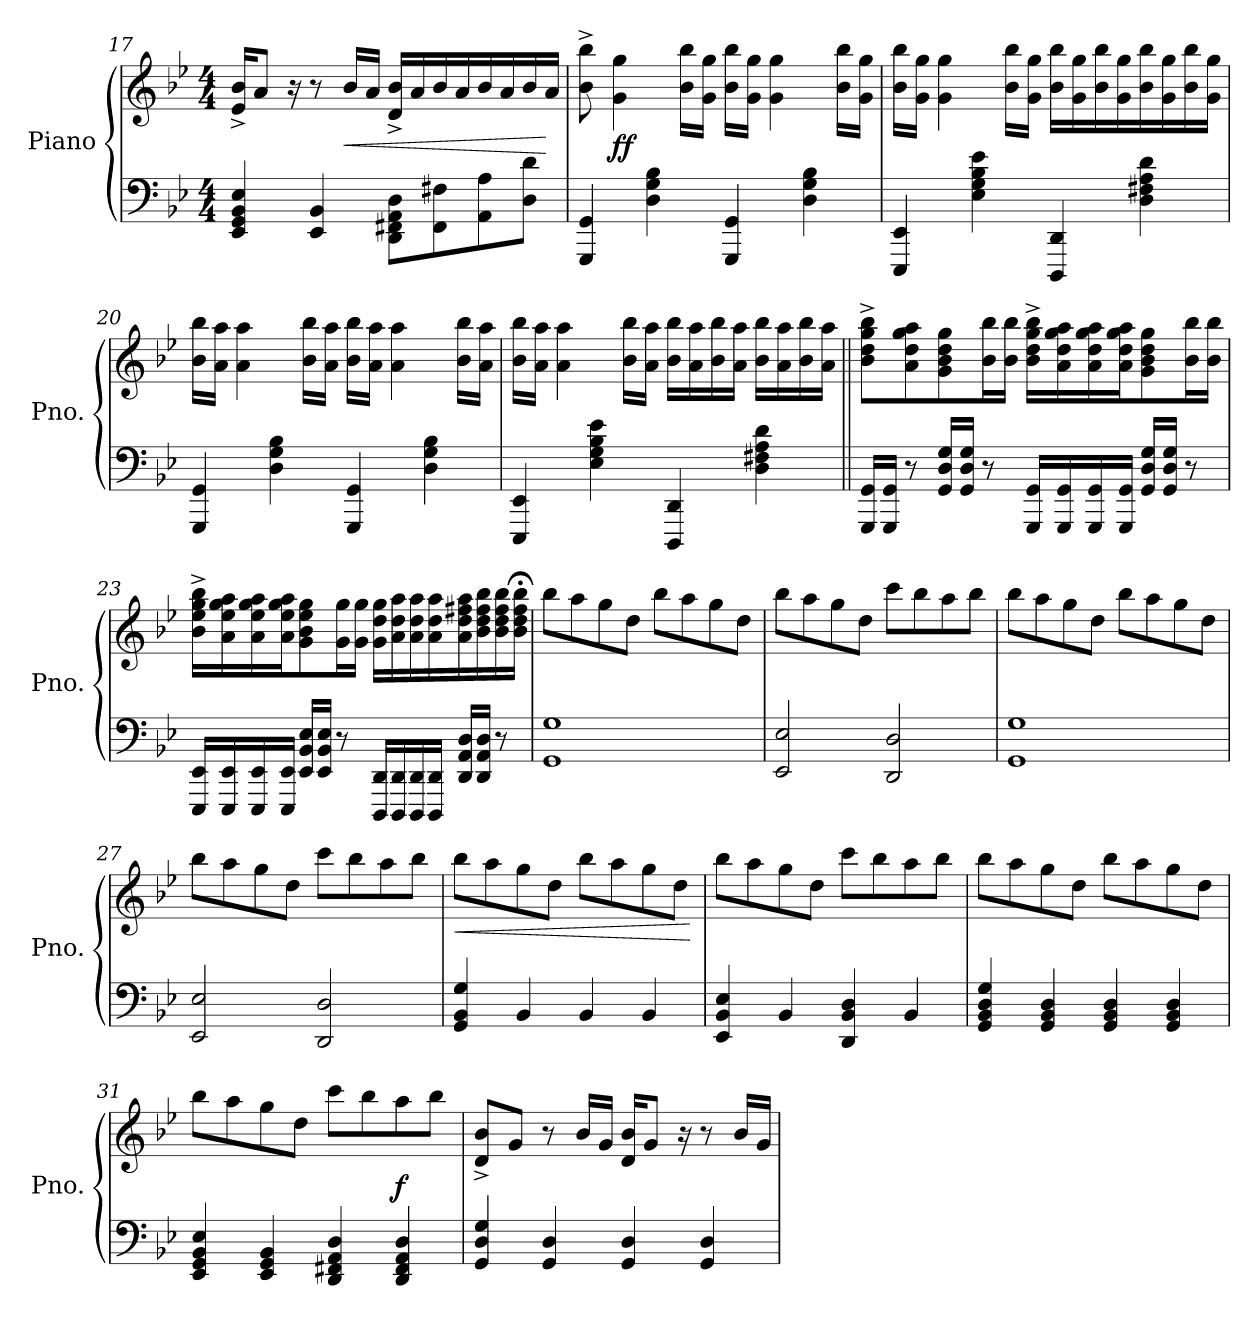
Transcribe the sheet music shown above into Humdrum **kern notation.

**kern	**kern	**dynam
*part1	*part1	*part1
*staff2	*staff1	*staff1/2
*I"Piano	*	*
*I'Pno.	*	*
*clefF4	*clefG2	*
*k[b-e-]	*k[b-e-]	*
*M4/4	*M4/4	*
=17	=17	=17
4EE-/ 4GG/ 4BB-/ 4E-/	16e-/^ 16b-/^KL	.
.	8a/J	.
.	16r	.
4EE-/ 4BB-/	8r	.
!	!	!LO:HP:b
.	16b-/LL	<
.	16a/JJ	.
8DD\ 8FF#X\ 8AA\ 8D\L	16d/^ 16b-/^LL	.
.	16a/	.
8FF#\ 8F#X\	16b-/	.
.	16a/	.
8AA\ 8A\	16b-/	.
.	16a/	.
8D\ 8d\J	16b-/	.
.	16a/JJ	[
=18	=18	=18
4GGG/ 4GG/	8b-\^ 8bb-\^	.
!	!	!LO:DY:b
.	4g\ 4gg\	ff
4D\ 4G\ 4B-\	.	.
.	16b-\ 16bb-\LL	.
.	16g\ 16gg\JJ	.
4GGG/ 4GG/	16b-\ 16bb-\LL	.
.	16g\ 16gg\JJ	.
.	4g\ 4gg\	.
4D\ 4G\ 4B-\	.	.
.	16b-\ 16bb-\LL	.
.	16g\ 16gg\JJ	.
=19	=19	=19
4EEE-/ 4EE-/	16b-\ 16bb-\LL	.
.	16g\ 16gg\JJ	.
.	4g\ 4gg\	.
4E-\ 4G\ 4B-\ 4e-\	.	.
.	16b-\ 16bb-\LL	.
.	16g\ 16gg\JJ	.
4DDD/ 4DD/	16b-\ 16bb-\LL	.
.	16g\ 16gg\	.
.	16b-\ 16bb-\	.
.	16g\ 16gg\	.
4D\ 4F#X\ 4A\ 4d\	16b-\ 16bb-\	.
.	16g\ 16gg\	.
.	16b-\ 16bb-\	.
.	16g\ 16gg\JJ	.
=20	=20	=20
4GGG/ 4GG/	16b-\ 16bb-\LL	.
.	16a\ 16aa\JJ	.
.	4a\ 4aa\	.
4D\ 4G\ 4B-\	.	.
.	16b-\ 16bb-\LL	.
.	16a\ 16aa\JJ	.
4GGG/ 4GG/	16b-\ 16bb-\LL	.
.	16a\ 16aa\JJ	.
.	4a\ 4aa\	.
4D\ 4G\ 4B-\	.	.
.	16b-\ 16bb-\LL	.
.	16a\ 16aa\JJ	.
=21	=21	=21
4EEE-/ 4EE-/	16b-\ 16bb-\LL	.
.	16a\ 16aa\JJ	.
.	4a\ 4aa\	.
4E-\ 4G\ 4B-\ 4e-\	.	.
.	16b-\ 16bb-\LL	.
.	16a\ 16aa\JJ	.
4DDD/ 4DD/	16b-\ 16bb-\LL	.
.	16a\ 16aa\	.
.	16b-\ 16bb-\	.
.	16a\ 16aa\JJ	.
4D\ 4F#X\ 4A\ 4d\	16b-\ 16bb-\LL	.
.	16a\ 16aa\	.
.	16b-\ 16bb-\	.
.	16a\ 16aa\JJ	.
=22||	=22||	=22||
16GGG/ 16GG/LL	8b-\^ 8dd\^ 8gg\^ 8bb-\^L	.
16GGG/ 16GG/JJ	.	.
8r	8a\ 8dd\ 8gg\ 8aa\	.
16GG/ 16D/ 16G/LL	8g\ 8b-\ 8dd\ 8gg\	.
16GG/ 16D/ 16G/JJ	.	.
8r	16b-\ 16bb-\L	.
.	16b-\ 16bb-\JJ	.
16GGG/ 16GG/LL	16b-\^ 16dd\^ 16gg\^ 16bb-\^LL	.
16GGG/ 16GG/	16a\ 16dd\ 16gg\ 16aa\	.
16GGG/ 16GG/	16a\ 16dd\ 16gg\ 16aa\	.
16GGG/ 16GG/JJ	16a\ 16dd\ 16gg\ 16aa\J	.
16GG/ 16D/ 16G/LL	8g\ 8b-\ 8dd\ 8gg\	.
16GG/ 16D/ 16G/JJ	.	.
8r	16b-\ 16bb-\L	.
.	16b-\ 16bb-\JJ	.
=23	=23	=23
16EEE-/ 16EE-/LL	16b-\^ 16ee-\^ 16gg\^ 16bb-\^LL	.
16EEE-/ 16EE-/	16a\ 16ee-\ 16gg\ 16aa\	.
16EEE-/ 16EE-/	16a\ 16ee-\ 16gg\ 16aa\	.
16EEE-/ 16EE-/JJ	16a\ 16ee-\ 16gg\ 16aa\J	.
16EE-/ 16BB-/ 16E-/LL	8g\ 8b-\ 8ee-\ 8gg\	.
16EE-/ 16BB-/ 16E-/JJ	.	.
8r	16g\ 16gg\L	.
.	16g\ 16gg\JJ	.
16DDD/ 16DD/LL	16g\ 16dd\ 16gg\LL	.
16DDD/ 16DD/	16a\ 16dd\ 16aa\	.
16DDD/ 16DD/	16a\ 16dd\ 16aa\	.
16DDD/ 16DD/JJ	16a\ 16dd\ 16aa\	.
16DD/ 16AA/ 16D/LL	16a\ 16dd\ 16ff#X\ 16aa\	.
16DD/ 16AA/ 16D/JJ	16b-\ 16dd\ 16ff#\ 16bb-\	.
8r	16b-\ 16dd\ 16ff#\ 16bb-\	.
.	16b-\;< 16dd\;< 16ff#\;< 16bb-\;<JJ	.
=24	=24	=24
1GG 1G	8bb-\L	.
.	8aa\	.
.	8gg\	.
.	8dd\J	.
.	8bb-\L	.
.	8aa\	.
.	8gg\	.
.	8dd\J	.
=25	=25	=25
2EE-/ 2E-/	8bb-\L	.
.	8aa\	.
.	8gg\	.
.	8dd\J	.
2DD/ 2D/	8ccc\L	.
.	8bb-\	.
.	8aa\	.
.	8bb-\J	.
=26	=26	=26
1GG 1G	8bb-\L	.
.	8aa\	.
.	8gg\	.
.	8dd\J	.
.	8bb-\L	.
.	8aa\	.
.	8gg\	.
.	8dd\J	.
=27	=27	=27
2EE-/ 2E-/	8bb-\L	.
.	8aa\	.
.	8gg\	.
.	8dd\J	.
2DD/ 2D/	8ccc\L	.
.	8bb-\	.
.	8aa\	.
.	8bb-\J	.
=28	=28	=28
!	!	!LO:HP:b
4GG/ 4BB-/ 4G/	8bb-\L	<
.	8aa\	.
4BB-/	8gg\	.
.	8dd\J	.
4BB-/	8bb-\L	.
.	8aa\	.
4BB-/	8gg\	.
.	8dd\J	.
.	.	[
=29	=29	=29
4EE-/ 4BB-/ 4E-/	8bb-\L	.
.	8aa\	.
4BB-/	8gg\	.
.	8dd\J	.
4DD/ 4BB-/ 4D/	8ccc\L	.
.	8bb-\	.
4BB-/	8aa\	.
.	8bb-\J	.
=30	=30	=30
4GG/ 4BB-/ 4D/ 4G/	8bb-\L	.
.	8aa\	.
4GG/ 4BB-/ 4D/	8gg\	.
.	8dd\J	.
4GG/ 4BB-/ 4D/	8bb-\L	.
.	8aa\	.
4GG/ 4BB-/ 4D/	8gg\	.
.	8dd\J	.
=31	=31	=31
4EE-/ 4GG/ 4BB-/ 4E-/	8bb-\L	.
.	8aa\	.
4EE-/ 4GG/ 4BB-/	8gg\	.
.	8dd\J	.
4DD/ 4FF#X/ 4AA/ 4D/	8ccc\L	.
.	8bb-\	.
!	!	!LO:DY:a=2
4DD/ 4FF#/ 4AA/ 4D/	8aa\	f
.	8bb-\J	.
=32	=32	=32
4GG/ 4D/ 4G/	8d/^ 8b-/^L	.
.	8g/J	.
4GG/ 4D/	8r	.
.	16b-/LL	.
.	16g/JJ	.
4GG/ 4D/	16d/ 16b-/KL	.
.	8g/J	.
.	16r	.
4GG/ 4D/	8r	.
.	16b-/LL	.
.	16g/JJ	.
=	=	=
*-	*-	*-
